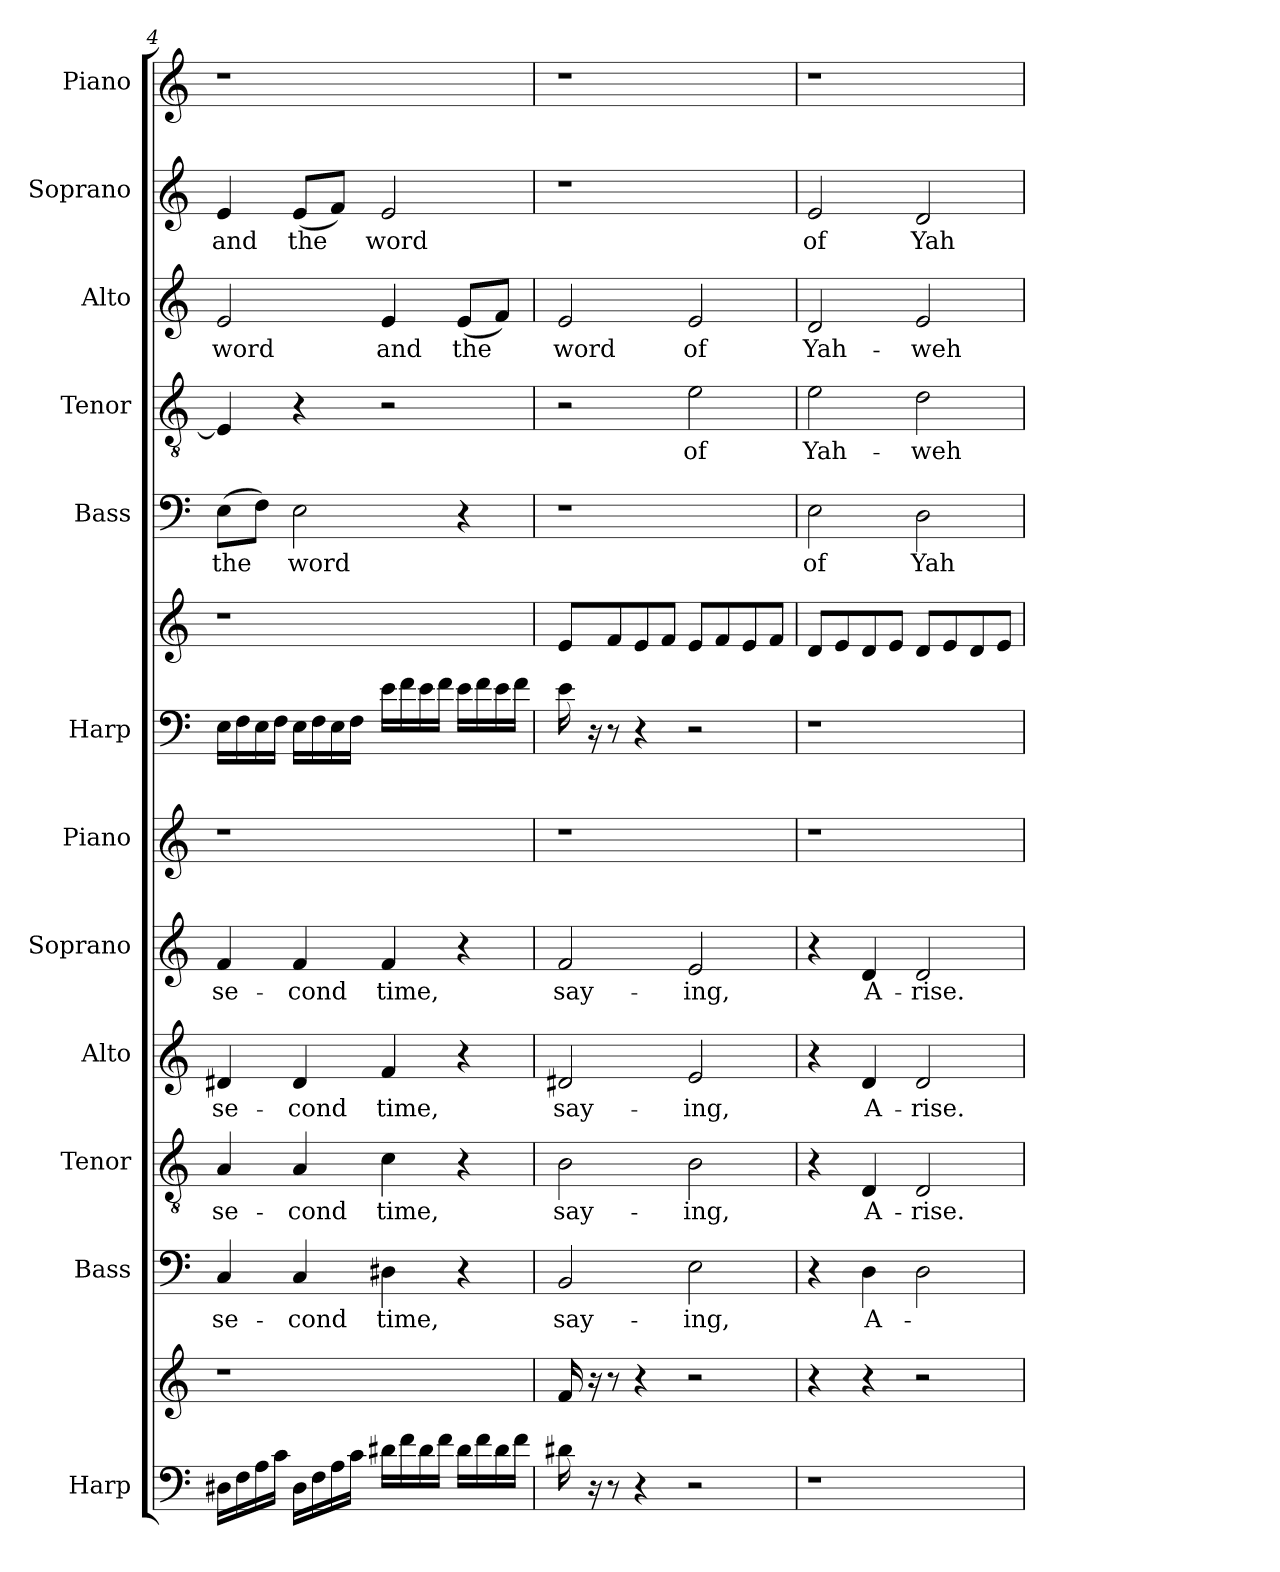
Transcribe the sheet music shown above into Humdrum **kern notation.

**kern	**kern	**kern	**text	**kern	**text	**kern	**text	**kern	**text	**kern	**kern	**kern	**kern	**text	**kern	**text	**kern	**text	**kern	**text	**kern
*part12	*part12	*part11	*part11	*part10	*part10	*part9	*part9	*part8	*part8	*part7	*part6	*part6	*part5	*part5	*part4	*part4	*part3	*part3	*part2	*part2	*part1
*staff14	*staff13	*staff12	*staff12	*staff11	*staff11	*staff10	*staff10	*staff9	*staff9	*staff8	*staff7	*staff6	*staff5	*staff5	*staff4	*staff4	*staff3	*staff3	*staff2	*staff2	*staff1
*I"Harp	*	*I"Bass	*	*I"Tenor	*	*I"Alto	*	*I"Soprano	*	*I"Piano	*I"Harp	*	*I"Bass	*	*I"Tenor	*	*I"Alto	*	*I"Soprano	*	*I"Piano
*I'Hrp.	*	*I'B.	*	*I'T.	*	*I'A.	*	*I'S.	*	*I'Pno	*I'Hrp.	*	*I'B.	*	*I'T.	*	*I'A.	*	*I'S.	*	*I'Pno
!!LO:PB:g=z
*clefF4	*clefG2	*clefF4	*	*clefGv2	*	*clefG2	*	*clefG2	*	*clefG2	*clefF4	*clefG2	*clefF4	*	*clefGv2	*	*clefG2	*	*clefG2	*	*clefG2
*k[]	*k[]	*k[]	*	*k[]	*	*k[]	*	*k[]	*	*k[]	*k[]	*k[]	*k[]	*	*k[]	*	*k[]	*	*k[]	*	*k[]
=4	=4	=4	=4	=4	=4	=4	=4	=4	=4	=4	=4	=4	=4	=4	=4	=4	=4	=4	=4	=4	=4
!	!	!	!LO:LY:b	!	!LO:LY:b	!	!LO:LY:b	!	!LO:LY:b	!	!	!	!	!LO:LY:b	!	!	!	!LO:LY:b	!	!LO:LY:b	!
16D#X\LL	1r	4C/	se-	4A/	se-	4d#X/	se-	4f/	se-	1r	16E\LL	1r	(>8E\L	the	4E/]	.	2e/	word	4e/	and	1r
16F\	.	.	.	.	.	.	.	.	.	.	16F\	.	.	.	.	.	.	.	.	.	.
16A\	.	.	.	.	.	.	.	.	.	.	16E\	.	8F\J)	.	.	.	.	.	.	.	.
16c\JJ	.	.	.	.	.	.	.	.	.	.	16F\JJ	.	.	.	.	.	.	.	.	.	.
!	!	!	!LO:LY:b	!	!LO:LY:b	!	!LO:LY:b	!	!LO:LY:b	!	!	!	!	!LO:LY:b	!	!	!	!	!	!LO:LY:b	!
16D#\LL	.	4C/	-cond	4A/	-cond	4d#/	-cond	4f/	-cond	.	16E\LL	.	2E\	word	4r	.	.	.	(<8e/L	the	.
16F\	.	.	.	.	.	.	.	.	.	.	16F\	.	.	.	.	.	.	.	.	.	.
16A\	.	.	.	.	.	.	.	.	.	.	16E\	.	.	.	.	.	.	.	8f/J)	.	.
16c\JJ	.	.	.	.	.	.	.	.	.	.	16F\JJ	.	.	.	.	.	.	.	.	.	.
!	!	!	!LO:LY:b	!	!LO:LY:b	!	!LO:LY:b	!	!LO:LY:b	!	!	!	!	!	!	!	!	!LO:LY:b	!	!LO:LY:b	!
16d#X\LL	.	4D#X\	time,	4c\	time,	4f/	time,	4f/	time,	.	16e\LL	.	.	.	2r	.	4e/	and	2e/	word	.
16f\	.	.	.	.	.	.	.	.	.	.	16f\	.	.	.	.	.	.	.	.	.	.
16d#\	.	.	.	.	.	.	.	.	.	.	16e\	.	.	.	.	.	.	.	.	.	.
16f\JJ	.	.	.	.	.	.	.	.	.	.	16f\JJ	.	.	.	.	.	.	.	.	.	.
!	!	!	!	!	!	!	!	!	!	!	!	!	!	!	!	!	!	!LO:LY:b	!	!	!
16d#\LL	.	4r	.	4r	.	4r	.	4r	.	.	16e\LL	.	4r	.	.	.	(<8e/L	the	.	.	.
16f\	.	.	.	.	.	.	.	.	.	.	16f\	.	.	.	.	.	.	.	.	.	.
16d#\	.	.	.	.	.	.	.	.	.	.	16e\	.	.	.	.	.	8f/J)	.	.	.	.
16f\JJ	.	.	.	.	.	.	.	.	.	.	16f\JJ	.	.	.	.	.	.	.	.	.	.
!!LO:LB:g=z
=5	=5	=5	=5	=5	=5	=5	=5	=5	=5	=5	=5	=5	=5	=5	=5	=5	=5	=5	=5	=5	=5
!	!	!	!LO:LY:b	!	!LO:LY:b	!	!LO:LY:b	!	!LO:LY:b	!	!	!	!	!	!	!	!	!LO:LY:b	!	!	!
16d#X\	16f/	2BB/	say-	2B\	say-	2d#X/	say-	2f/	say-	1r	16e\	8e/L	1r	.	2r	.	2e/	word	1r	.	1r
16r	16r	.	.	.	.	.	.	.	.	.	16r	.	.	.	.	.	.	.	.	.	.
8r	8r	.	.	.	.	.	.	.	.	.	8r	8f/	.	.	.	.	.	.	.	.	.
4r	4r	.	.	.	.	.	.	.	.	.	4r	8e/	.	.	.	.	.	.	.	.	.
.	.	.	.	.	.	.	.	.	.	.	.	8f/J	.	.	.	.	.	.	.	.	.
!	!	!	!LO:LY:b	!	!LO:LY:b	!	!LO:LY:b	!	!LO:LY:b	!	!	!	!	!	!	!LO:LY:b	!	!LO:LY:b	!	!	!
2r	2r	2E\	-ing,	2B\	-ing,	2e/	-ing,	2e/	-ing,	.	2r	8e/L	.	.	2e\	of	2e/	of	.	.	.
.	.	.	.	.	.	.	.	.	.	.	.	8f/	.	.	.	.	.	.	.	.	.
.	.	.	.	.	.	.	.	.	.	.	.	8e/	.	.	.	.	.	.	.	.	.
.	.	.	.	.	.	.	.	.	.	.	.	8f/J	.	.	.	.	.	.	.	.	.
=6	=6	=6	=6	=6	=6	=6	=6	=6	=6	=6	=6	=6	=6	=6	=6	=6	=6	=6	=6	=6	=6
!	!	!	!	!	!	!	!	!	!	!	!	!	!	!LO:LY:b	!	!LO:LY:b	!	!LO:LY:b	!	!LO:LY:b	!
1r	4r	4r	.	4r	.	4r	.	4r	.	1r	1r	8d/L	2E\	of	2e\	Yah-	2d/	Yah-	2e/	of	1r
.	.	.	.	.	.	.	.	.	.	.	.	8e/	.	.	.	.	.	.	.	.	.
!	!	!	!LO:LY:b	!	!LO:LY:b	!	!LO:LY:b	!	!LO:LY:b	!	!	!	!	!	!	!	!	!	!	!	!
.	4r	4D\	A-	4D/	A-	4d/	A-	4d/	A-	.	.	8d/	.	.	.	.	.	.	.	.	.
.	.	.	.	.	.	.	.	.	.	.	.	8e/J	.	.	.	.	.	.	.	.	.
!	!	!	!	!	!LO:LY:b	!	!LO:LY:b	!	!LO:LY:b	!	!	!	!	!LO:LY:b	!	!LO:LY:b	!	!LO:LY:b	!	!LO:LY:b	!
.	2r	2D\	.	2D/	-rise.	2d/	rise.	2d/	-rise.	.	.	8d/L	2D\	Yah-	2d\	-weh	2e/	-weh	2d/	Yah-	.
.	.	.	.	.	.	.	.	.	.	.	.	8e/	.	.	.	.	.	.	.	.	.
.	.	.	.	.	.	.	.	.	.	.	.	8d/	.	.	.	.	.	.	.	.	.
.	.	.	.	.	.	.	.	.	.	.	.	8e/J	.	.	.	.	.	.	.	.	.
=	=	=	=	=	=	=	=	=	=	=	=	=	=	=	=	=	=	=	=	=	=
*-	*-	*-	*-	*-	*-	*-	*-	*-	*-	*-	*-	*-	*-	*-	*-	*-	*-	*-	*-	*-	*-
